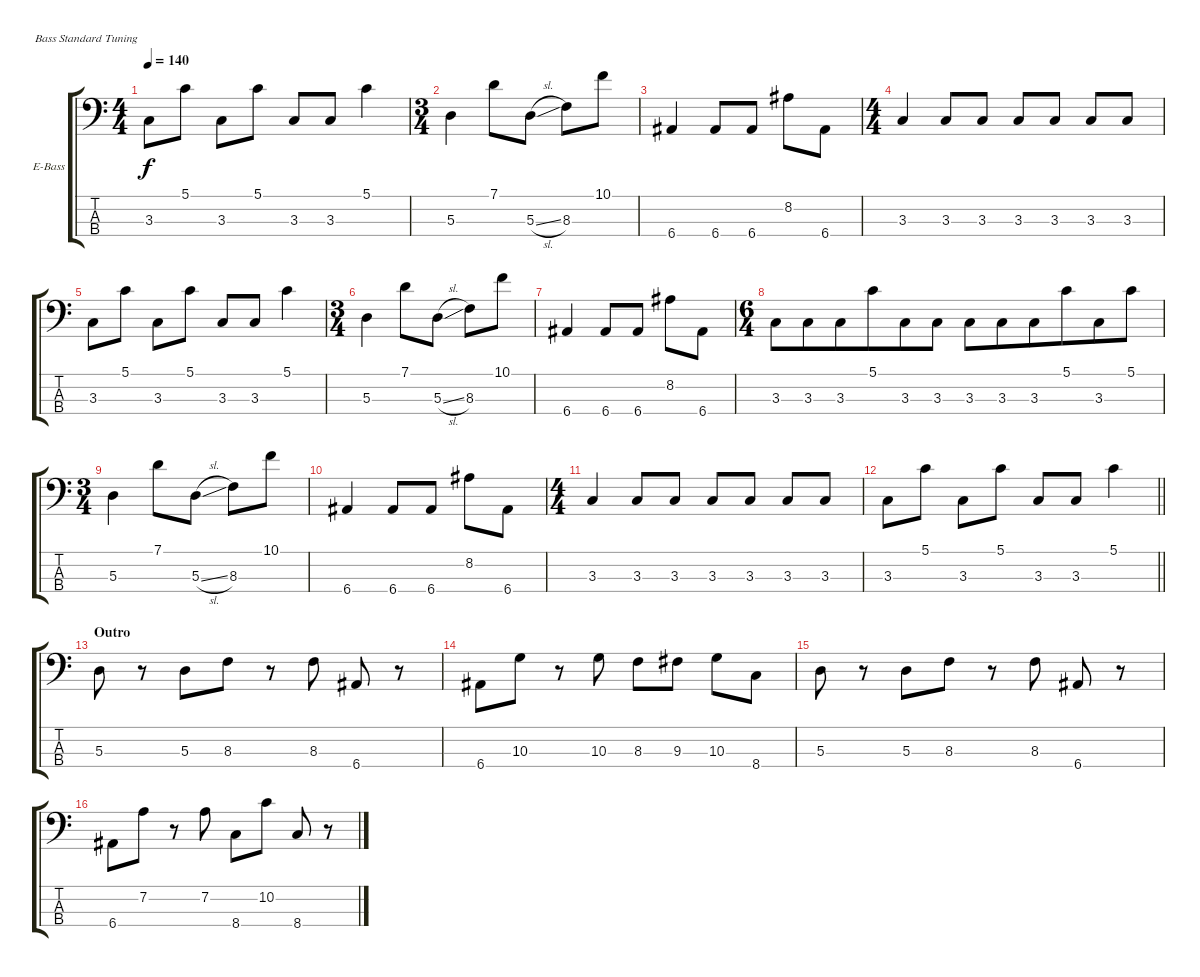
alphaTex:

\bracketExtendMode groupsimilarinstruments
\firstSystemTrackNameOrientation horizontal
\otherSystemsTrackNameOrientation horizontal
\track ("Flea" "E-Bass") {solo instrument electricbassfinger}
\staff {score tabs}
\tuning (G2 D2 A1 E1)
\ts (4 4)
\tempo 140
\clef f4
\ks c
3.3.8{dy f} 5.1.8 3.3.8 5.1.8 3.3.8 3.3.8 5.1.4 |
\ts (3 4)
\beaming (8 2 2 2 2)
5.3.4 7.1.8 5.3{sl}.8 8.3.8 10.1.8 |
6.4.4 6.4.8 6.4.8 8.2.8 6.4.8 |
\ts (4 4)
\beaming (8 2 2 2 2)
3.3.4 3.3.8 3.3.8 3.3.8 3.3.8 3.3.8 3.3.8 |
3.3.8 5.1.8 3.3.8 5.1.8 3.3.8 3.3.8 5.1.4 |
\ts (3 4)
\beaming (8 2 2 2 2)
5.3.4 7.1.8 5.3{sl}.8 8.3.8 10.1.8 |
\beaming (8 2 2 2)
6.4.4 6.4.8 6.4.8 8.2.8 6.4.8 |
\ts (6 4)
\beaming (8 6 6)
3.3.8 3.3.8 3.3.8 5.1.8 3.3.8 3.3.8 3.3.8 3.3.8 3.3.8 5.1.8 3.3.8 5.1.8 |
\ts (3 4)
\beaming (8 2 2 2)
5.3.4 7.1.8 5.3{sl}.8 8.3.8 10.1.8 |
6.4.4 6.4.8 6.4.8 8.2.8 6.4.8 |
\ts (4 4)
\beaming (8 2 2 2 2)
3.3.4 3.3.8 3.3.8 3.3.8 3.3.8 3.3.8 3.3.8 |
\barLineRight lightlight
3.3.8 5.1.8 3.3.8 5.1.8 3.3.8 3.3.8 5.1.4 |
\section ("" "Outro")
5.3.8 r.8 5.3.8 8.3.8 r.8 8.3.8 6.4.8 r.8 |
6.4.8 10.3.8 r.8 10.3.8 8.3.8 9.3.8 10.3.8 8.4.8 |
5.3.8 r.8 5.3.8 8.3.8 r.8 8.3.8 6.4.8 r.8 |
6.4.8 7.2.8 r.8 7.2.8 8.4.8 10.2.8 8.4.8 r.8
